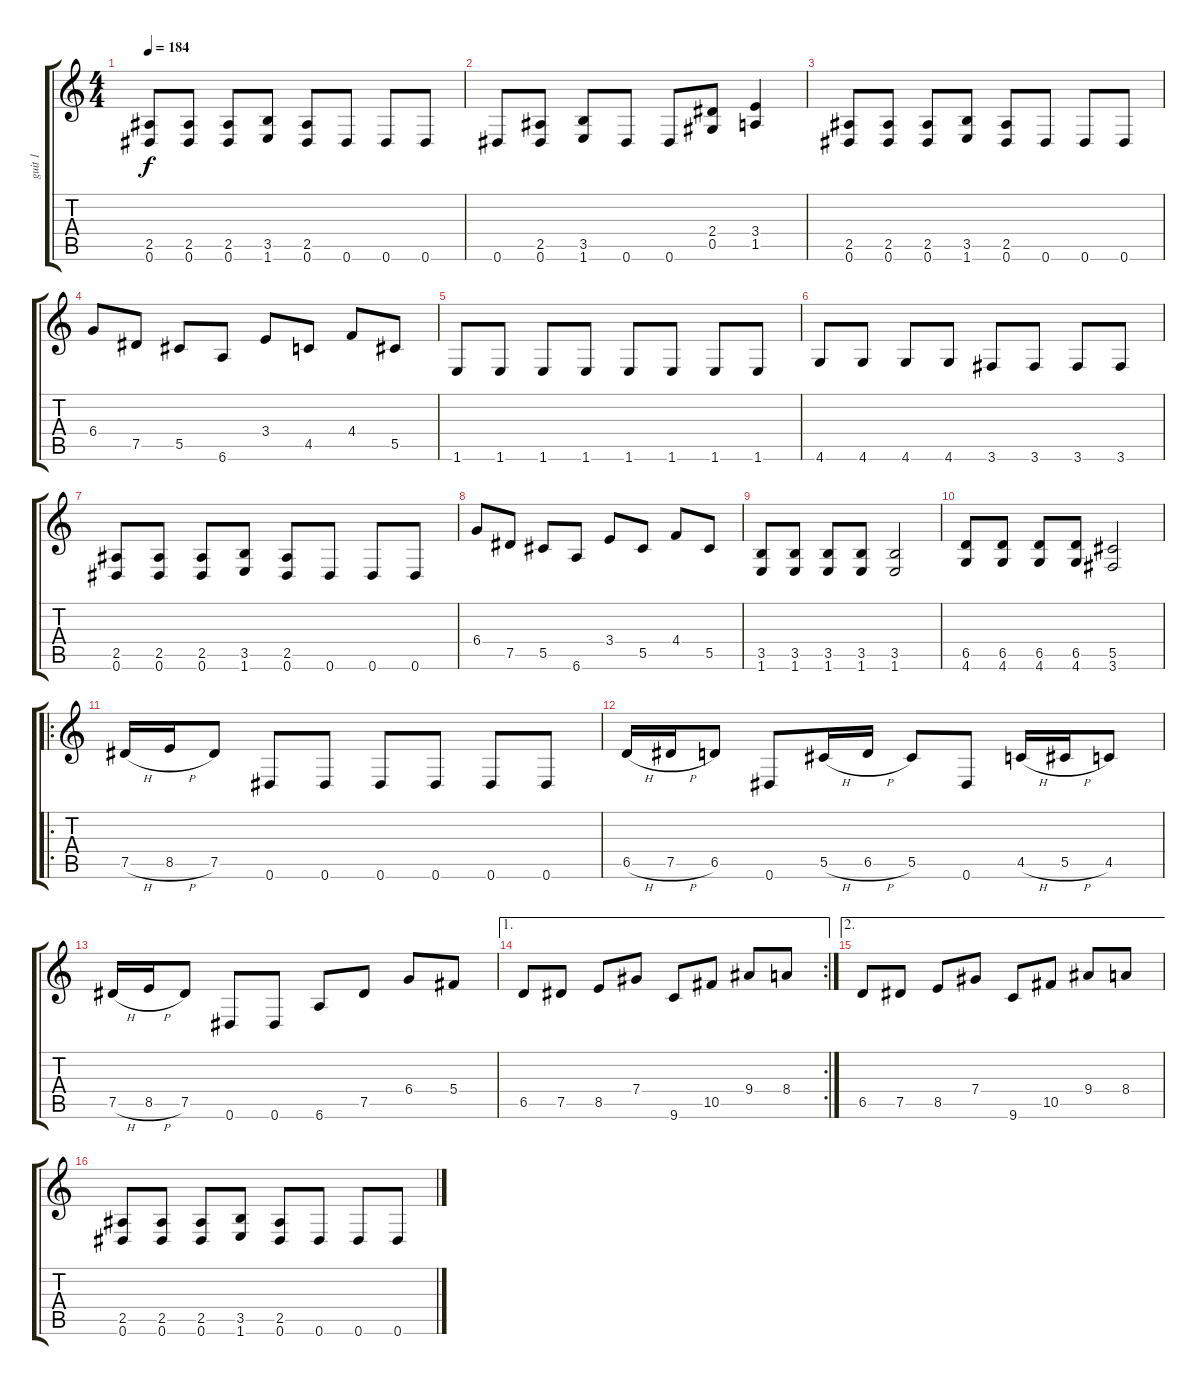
\track ("guit 1" "guit 1") {instrument distortionguitar}
\staff {score tabs}
\tuning (Eb4 Bb3 Gb3 Db3 Ab2 Eb2) {hide}
\ts (4 4)
\tempo 184
\clef g2
\ks c
(2.5 0.6).8{dy f} (2.5 0.6).8 (2.5 0.6).8 (3.5 1.6).8 (2.5 0.6).8 0.6.8 0.6.8 0.6.8 |
0.6.8 (2.5 0.6).8 (3.5 1.6).8 0.6.8 0.6.8 (2.4 0.5).8 (3.4 1.5).4 |
(2.5 0.6).8 (2.5 0.6).8 (2.5 0.6).8 (3.5 1.6).8 (2.5 0.6).8 0.6.8 0.6.8 0.6.8 |
6.4.8 7.5.8 5.5.8 6.6.8 3.4.8 4.5.8 4.4.8 5.5.8 |
1.6.8 1.6.8 1.6.8 1.6.8 1.6.8 1.6.8 1.6.8 1.6.8 |
4.6.8 4.6.8 4.6.8 4.6.8 3.6.8 3.6.8 3.6.8 3.6.8 |
(2.5 0.6).8 (2.5 0.6).8 (2.5 0.6).8 (3.5 1.6).8 (2.5 0.6).8 0.6.8 0.6.8 0.6.8 |
6.4.8 7.5.8 5.5.8 6.6.8 3.4.8 5.5.8 4.4.8 5.5.8 |
(3.5 1.6).8 (3.5 1.6).8 (3.5 1.6).8 (3.5 1.6).8 (3.5 1.6).2 |
(6.5 4.6).8 (6.5 4.6).8 (6.5 4.6).8 (6.5 4.6).8 (5.5 3.6).2 |
\ro
7.5{h}.16 8.5{h}.16 7.5.8 0.6.8 0.6.8 0.6.8 0.6.8 0.6.8 0.6.8 |
6.5{h}.16 7.5{h}.16 6.5.8 0.6.8 5.5{h}.16 6.5{h}.16 5.5.8 0.6.8 4.5{h}.16 5.5{h}.16 4.5.8 |
7.5{h}.16 8.5{h}.16 7.5.8 0.6.8 0.6.8 6.6.8 7.5.8 6.4.8 5.4.8 |
\ae 1
\rc 2
6.5.8 7.5.8 8.5.8 7.4.8 9.6.8 10.5.8 9.4.8 8.4.8 |
\ae 2
6.5.8 7.5.8 8.5.8 7.4.8 9.6.8 10.5.8 9.4.8 8.4.8 |
(2.5 0.6).8 (2.5 0.6).8 (2.5 0.6).8 (3.5 1.6).8 (2.5 0.6).8 0.6.8 0.6.8 0.6.8
